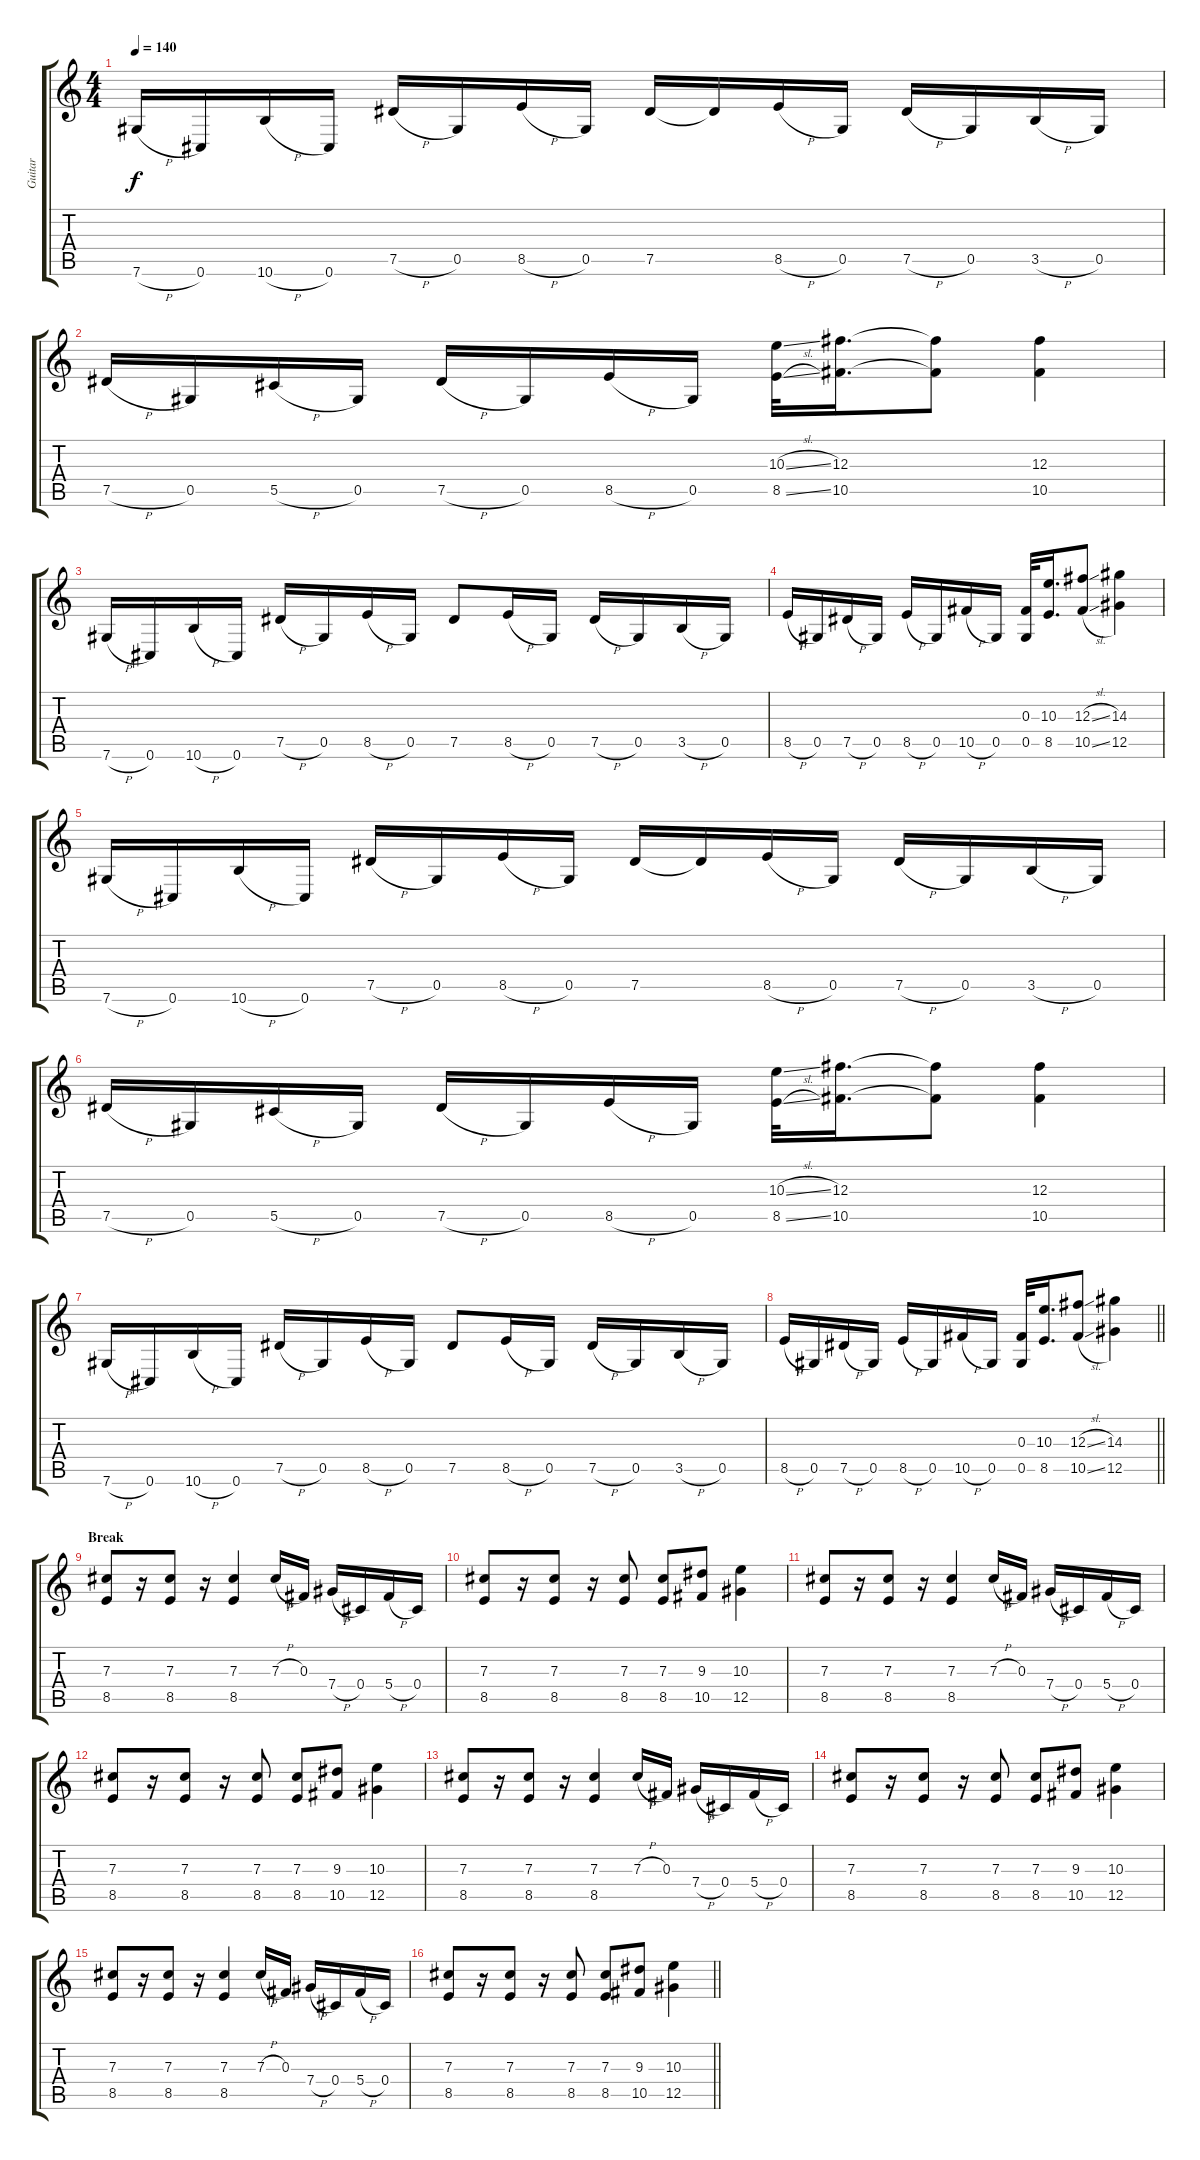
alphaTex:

\track ("Guitar" "Guitar") {instrument distortionguitar}
\staff {score tabs}
\tuning (Eb4 Bb3 Gb3 Db3 Ab2 Db2) {hide}
\ts (4 4)
\tempo 140
\clef g2
\ks c
7.6{h}.16{dy f instrument distortionguitar} 0.6.16 10.6{h}.16 0.6.16 7.5{h}.16 0.5.16 8.5{h}.16 0.5.16 7.5.16 7.5{t}.16 8.5{h}.16 0.5.16 7.5{h}.16 0.5.16 3.5{h}.16 0.5.16 |
7.5{h}.16 0.5.16 5.5{h}.16 0.5.16 7.5{h}.16 0.5.16 8.5{h}.16 0.5.16 (10.3{sl} 8.5{sl}).32 (12.3 10.5).16{d} (12.3{t} 10.5{t}).8 (12.3 10.5).4 |
7.6{h}.16 0.6.16 10.6{h}.16 0.6.16 7.5{h}.16 0.5.16 8.5{h}.16 0.5.16 7.5.8 8.5{h}.16 0.5.16 7.5{h}.16 0.5.16 3.5{h}.16 0.5.16 |
8.5{h}.16 0.5.16 7.5{h}.16 0.5.16 8.5{h}.16 0.5.16 10.5{h}.16 0.5.16 (0.3 0.5).32 (10.3 8.5).16{d} (12.3{sl} 10.5{sl}).8 (14.3 12.5).4 |
7.6{h}.16 0.6.16 10.6{h}.16 0.6.16 7.5{h}.16 0.5.16 8.5{h}.16 0.5.16 7.5.16 7.5{t}.16 8.5{h}.16 0.5.16 7.5{h}.16 0.5.16 3.5{h}.16 0.5.16 |
7.5{h}.16 0.5.16 5.5{h}.16 0.5.16 7.5{h}.16 0.5.16 8.5{h}.16 0.5.16 (10.3{sl} 8.5{sl}).32 (12.3 10.5).16{d} (12.3{t} 10.5{t}).8 (12.3 10.5).4 |
7.6{h}.16 0.6.16 10.6{h}.16 0.6.16 7.5{h}.16 0.5.16 8.5{h}.16 0.5.16 7.5.8 8.5{h}.16 0.5.16 7.5{h}.16 0.5.16 3.5{h}.16 0.5.16 |
\barLineRight lightlight
8.5{h}.16 0.5.16 7.5{h}.16 0.5.16 8.5{h}.16 0.5.16 10.5{h}.16 0.5.16 (0.3 0.5).32 (10.3 8.5).16{d} (12.3{sl} 10.5{sl}).8 (14.3 12.5).4 |
\section ("" "Break")
(7.3 8.5).8{balance 8} r.16 (7.3 8.5).8 r.16 (7.3 8.5).4 7.3{h}.16 0.3.16 7.4{h}.16 0.4.16 5.4{h}.16 0.4.16 |
(7.3 8.5).8 r.16 (7.3 8.5).8 r.16 (7.3 8.5).8 (7.3 8.5).8 (9.3 10.5).8 (10.3 12.5).4 |
(7.3 8.5).8 r.16 (7.3 8.5).8 r.16 (7.3 8.5).4 7.3{h}.16 0.3.16 7.4{h}.16 0.4.16 5.4{h}.16 0.4.16 |
(7.3 8.5).8 r.16 (7.3 8.5).8 r.16 (7.3 8.5).8 (7.3 8.5).8 (9.3 10.5).8 (10.3 12.5).4 |
(7.3 8.5).8 r.16 (7.3 8.5).8 r.16 (7.3 8.5).4 7.3{h}.16 0.3.16 7.4{h}.16 0.4.16 5.4{h}.16 0.4.16 |
(7.3 8.5).8 r.16 (7.3 8.5).8 r.16 (7.3 8.5).8 (7.3 8.5).8 (9.3 10.5).8 (10.3 12.5).4 |
(7.3 8.5).8 r.16 (7.3 8.5).8 r.16 (7.3 8.5).4 7.3{h}.16 0.3.16 7.4{h}.16 0.4.16 5.4{h}.16 0.4.16 |
\barLineRight lightlight
(7.3 8.5).8 r.16 (7.3 8.5).8 r.16 (7.3 8.5).8 (7.3 8.5).8 (9.3 10.5).8 (10.3 12.5).4
